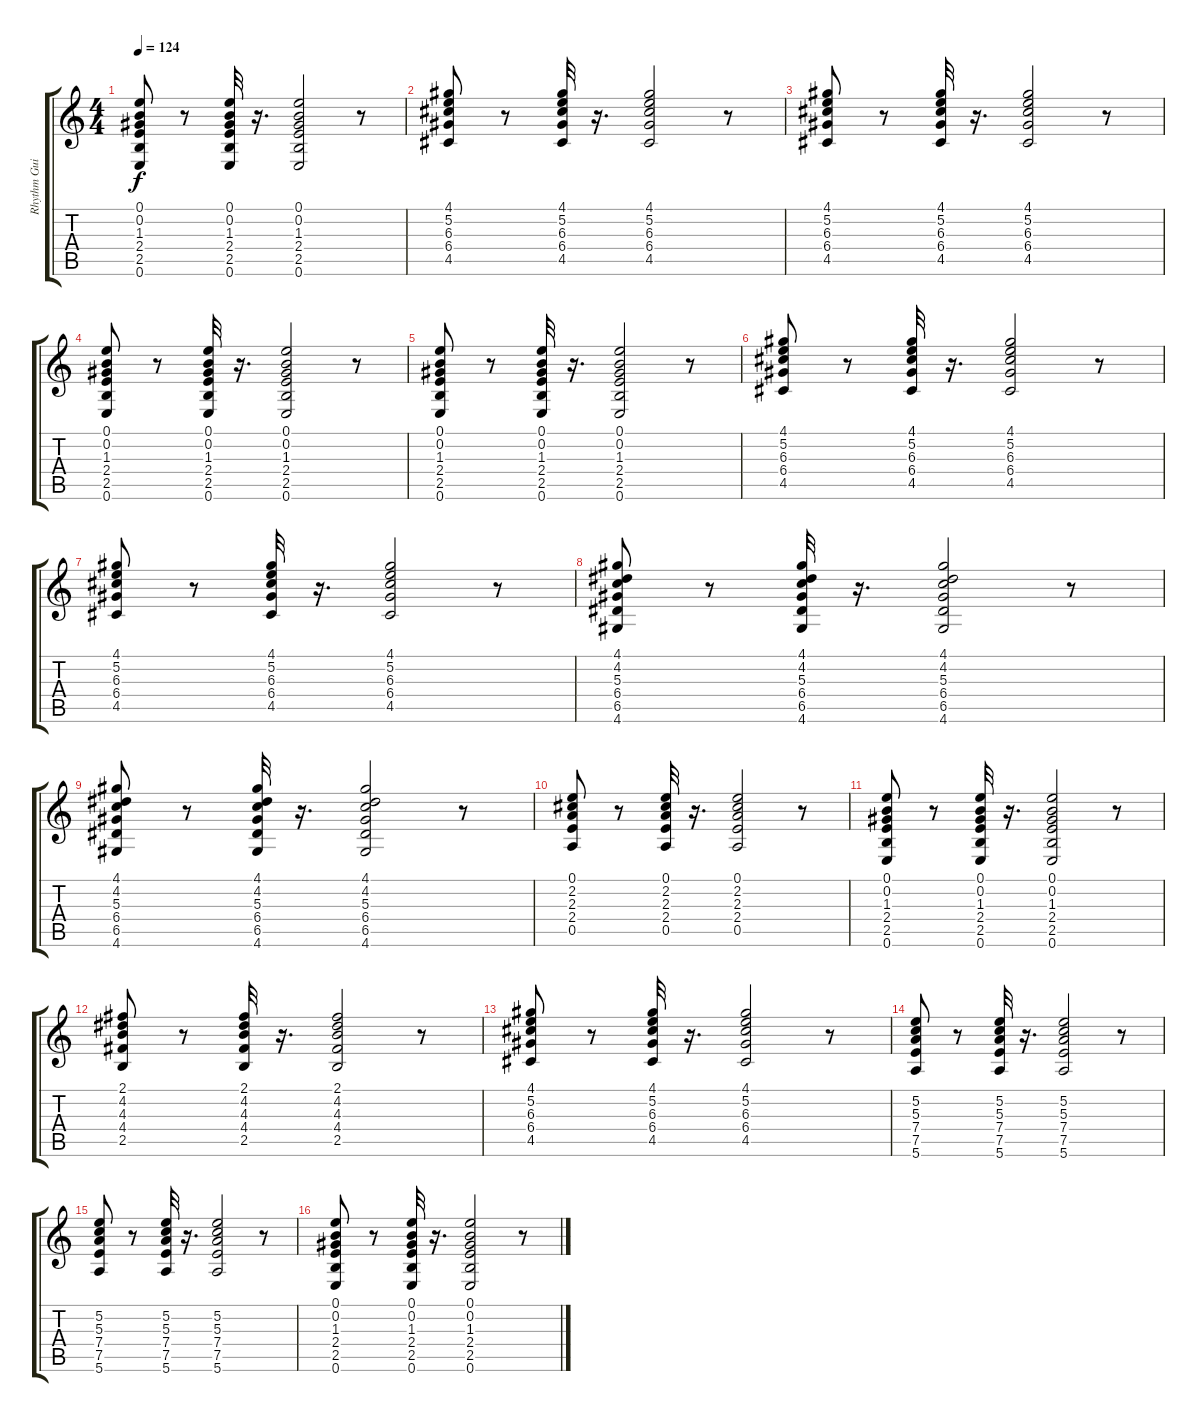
\track ("Rhythm Guitar" "Rhythm Gui") {instrument acousticguitarsteel}
\staff {score tabs}
\tuning (E4 B3 G3 D3 A2 E2) {hide}
\ts (4 4)
\tempo 124
\clef g2
\ks c
(0.1 0.2 1.3 2.4 2.5 0.6).8{dy f} r.8 (0.1 0.2 1.3 2.4 2.5 0.6).32 r.16{d} (0.1 0.2 1.3 2.4 2.5 0.6).2 r.8 |
(4.1 5.2 6.3 6.4 4.5).8 r.8 (4.1 5.2 6.3 6.4 4.5).32 r.16{d} (4.1 5.2 6.3 6.4 4.5).2 r.8 |
(4.1 5.2 6.3 6.4 4.5).8 r.8 (4.1 5.2 6.3 6.4 4.5).32 r.16{d} (4.1 5.2 6.3 6.4 4.5).2 r.8 |
(0.1 0.2 1.3 2.4 2.5 0.6).8 r.8 (0.1 0.2 1.3 2.4 2.5 0.6).32 r.16{d} (0.1 0.2 1.3 2.4 2.5 0.6).2 r.8 |
(0.1 0.2 1.3 2.4 2.5 0.6).8 r.8 (0.1 0.2 1.3 2.4 2.5 0.6).32 r.16{d} (0.1 0.2 1.3 2.4 2.5 0.6).2 r.8 |
(4.1 5.2 6.3 6.4 4.5).8 r.8 (4.1 5.2 6.3 6.4 4.5).32 r.16{d} (4.1 5.2 6.3 6.4 4.5).2 r.8 |
(4.1 5.2 6.3 6.4 4.5).8 r.8 (4.1 5.2 6.3 6.4 4.5).32 r.16{d} (4.1 5.2 6.3 6.4 4.5).2 r.8 |
(4.1 4.2 5.3 6.4 6.5 4.6).8 r.8 (4.1 4.2 5.3 6.4 6.5 4.6).32 r.16{d} (4.1 4.2 5.3 6.4 6.5 4.6).2 r.8 |
(4.1 4.2 5.3 6.4 6.5 4.6).8 r.8 (4.1 4.2 5.3 6.4 6.5 4.6).32 r.16{d} (4.1 4.2 5.3 6.4 6.5 4.6).2 r.8 |
(0.1 2.2 2.3 2.4 0.5).8 r.8 (0.1 2.2 2.3 2.4 0.5).32 r.16{d} (0.1 2.2 2.3 2.4 0.5).2 r.8 |
(0.1 0.2 1.3 2.4 2.5 0.6).8 r.8 (0.1 0.2 1.3 2.4 2.5 0.6).32 r.16{d} (0.1 0.2 1.3 2.4 2.5 0.6).2 r.8 |
(2.1 4.2 4.3 4.4 2.5).8 r.8 (2.1 4.2 4.3 4.4 2.5).32 r.16{d} (2.1 4.2 4.3 4.4 2.5).2 r.8 |
(4.1 5.2 6.3 6.4 4.5).8 r.8 (4.1 5.2 6.3 6.4 4.5).32 r.16{d} (4.1 5.2 6.3 6.4 4.5).2 r.8 |
(5.2 5.3 7.4 7.5 5.6).8 r.8 (5.2 5.3 7.4 7.5 5.6).32 r.16{d} (5.2 5.3 7.4 7.5 5.6).2 r.8 |
(5.2 5.3 7.4 7.5 5.6).8 r.8 (5.2 5.3 7.4 7.5 5.6).32 r.16{d} (5.2 5.3 7.4 7.5 5.6).2 r.8 |
(0.1 0.2 1.3 2.4 2.5 0.6).8 r.8 (0.1 0.2 1.3 2.4 2.5 0.6).32 r.16{d} (0.1 0.2 1.3 2.4 2.5 0.6).2 r.8
